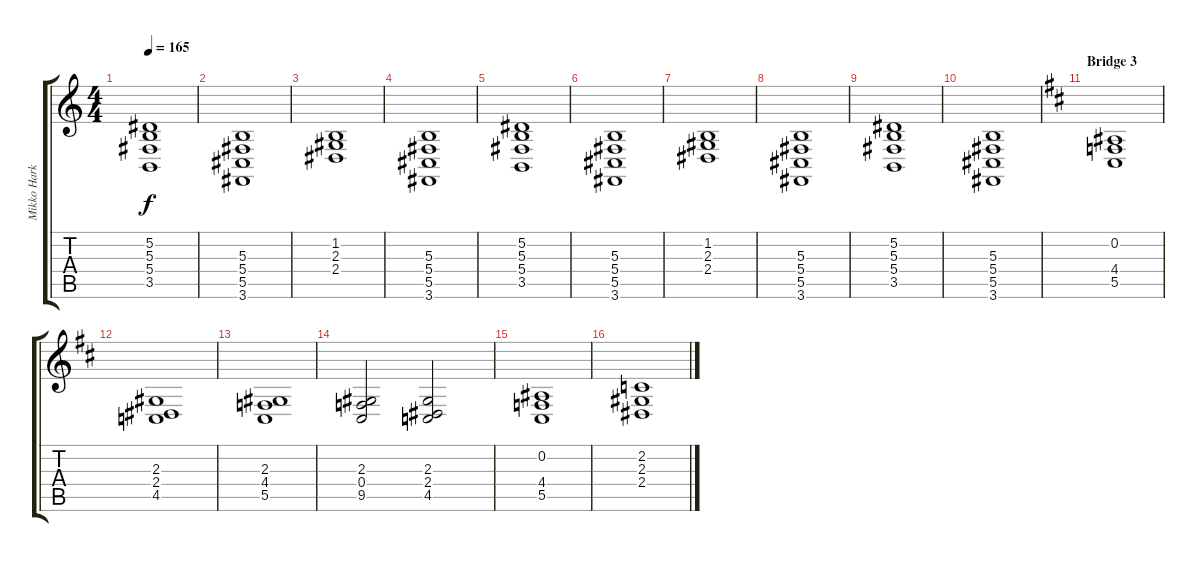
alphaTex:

\track ("Mikko Harkin RH" "Mikko Hark") {instrument harpsichord}
\staff {score tabs}
\tuning (Eb4 Bb3 Gb3 Db3 Ab2 Eb2) {hide}
\ts (4 4)
\tempo 165
\clef g2
\ks aminor
(5.2 5.3 5.4 3.5).1{dy f} |
(5.3 5.4 5.5 3.6).1 |
(1.2 2.3 2.4).1 |
(5.3 5.4 5.5 3.6).1 |
(5.2 5.3 5.4 3.5).1 |
(5.3 5.4 5.5 3.6).1 |
(1.2 2.3 2.4).1 |
(5.3 5.4 5.5 3.6).1 |
(5.2 5.3 5.4 3.5).1 |
(5.3 5.4 5.5 3.6).1 |
\section ("" "Bridge 3")
\ks bminor
(0.2 4.4 5.5).1{volume 12 instrument stringensemble1} |
(2.3 2.4 4.5).1 |
(2.3 4.4 5.5).1 |
(2.3 0.4 9.5).2 (2.3 2.4 4.5).2 |
(0.2 4.4 5.5).1 |
(2.2 2.3 2.4).1
